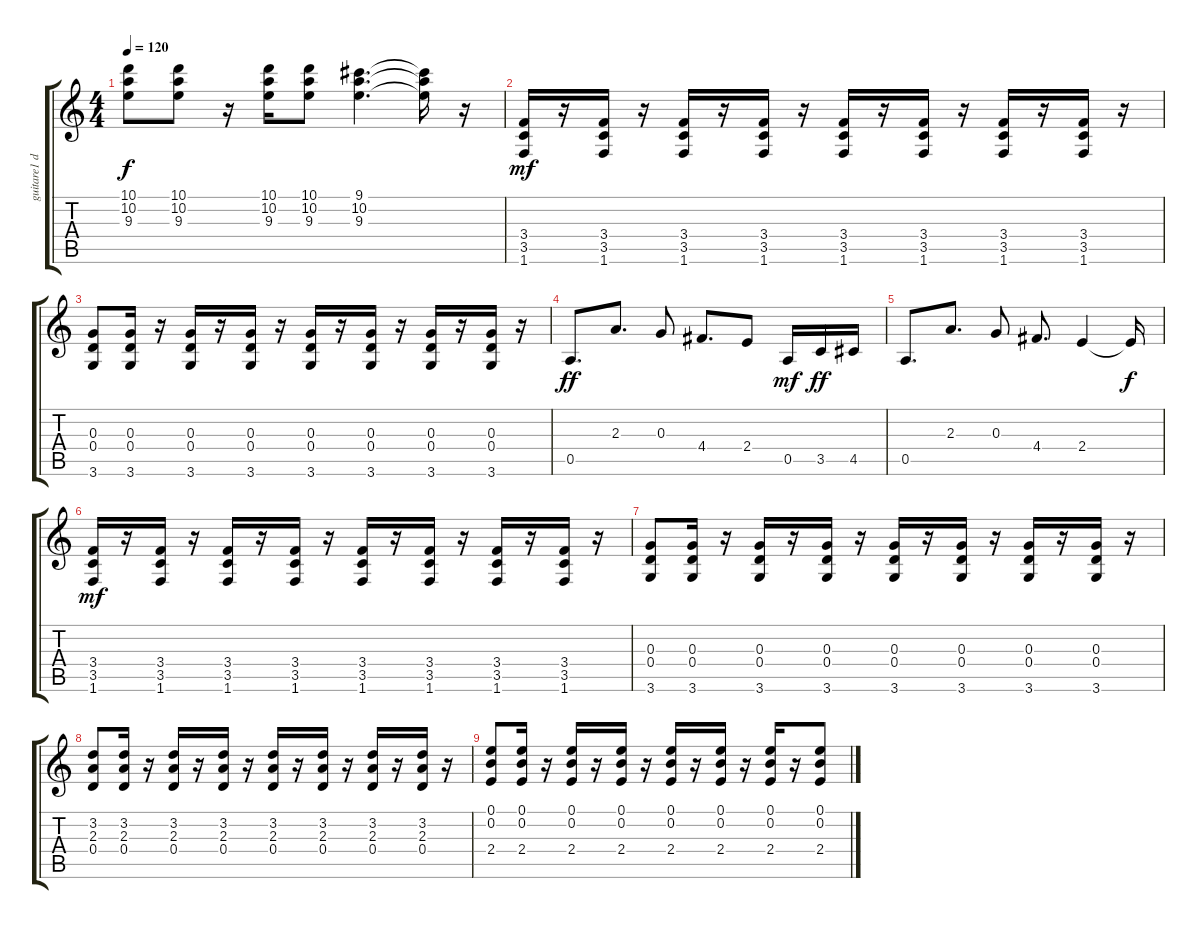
\track ("guitare1 disto" "guitare1 d") {instrument distortionguitar}
\staff {score tabs}
\tuning (E4 B3 G3 D3 A2 E2) {hide}
\ts (4 4)
\tempo 120
\clef g2
\ks c
(10.1 10.2 9.3).8{dy f} (10.1 10.2 9.3).8 r.16 (10.1 10.2 9.3).16 (10.1 10.2 9.3).8 (9.1 10.2 9.3).4{d} (9.1{t} 10.2{t} 9.3{t}).16 r.16 |
(3.4 3.5 1.6).16{dy mf} r.16 (3.4 3.5 1.6).16 r.16 (3.4 3.5 1.6).16 r.16 (3.4 3.5 1.6).16 r.16 (3.4 3.5 1.6).16 r.16 (3.4 3.5 1.6).16 r.16 (3.4 3.5 1.6).16 r.16 (3.4 3.5 1.6).16 r.16 |
(0.3 0.4 3.6).8 (0.3 0.4 3.6).16 r.16 (0.3 0.4 3.6).16 r.16 (0.3 0.4 3.6).16 r.16 (0.3 0.4 3.6).16 r.16 (0.3 0.4 3.6).16 r.16 (0.3 0.4 3.6).16 r.16 (0.3 0.4 3.6).16 r.16 |
0.5.8{d dy ff} 2.3.8{d} 0.3.8 4.4.8{d} 2.4.8 0.5.16{dy mf} 3.5.16{dy ff} 4.5.16 |
0.5.8{d} 2.3.8{d} 0.3.8 4.4.8{d} 2.4.4 2.4{t}.16{dy f} |
(3.4 3.5 1.6).16{dy mf} r.16 (3.4 3.5 1.6).16 r.16 (3.4 3.5 1.6).16 r.16 (3.4 3.5 1.6).16 r.16 (3.4 3.5 1.6).16 r.16 (3.4 3.5 1.6).16 r.16 (3.4 3.5 1.6).16 r.16 (3.4 3.5 1.6).16 r.16 |
(0.3 0.4 3.6).8 (0.3 0.4 3.6).16 r.16 (0.3 0.4 3.6).16 r.16 (0.3 0.4 3.6).16 r.16 (0.3 0.4 3.6).16 r.16 (0.3 0.4 3.6).16 r.16 (0.3 0.4 3.6).16 r.16 (0.3 0.4 3.6).16 r.16 |
(3.2 2.3 0.4).8 (3.2 2.3 0.4).16 r.16 (3.2 2.3 0.4).16 r.16 (3.2 2.3 0.4).16 r.16 (3.2 2.3 0.4).16 r.16 (3.2 2.3 0.4).16 r.16 (3.2 2.3 0.4).16 r.16 (3.2 2.3 0.4).16 r.16 |
(0.1 0.2 2.4).8 (0.1 0.2 2.4).16 r.16 (0.1 0.2 2.4).16 r.16 (0.1 0.2 2.4).16 r.16 (0.1 0.2 2.4).16 r.16 (0.1 0.2 2.4).16 r.16 (0.1 0.2 2.4).16 r.16 (0.1 0.2 2.4).8
